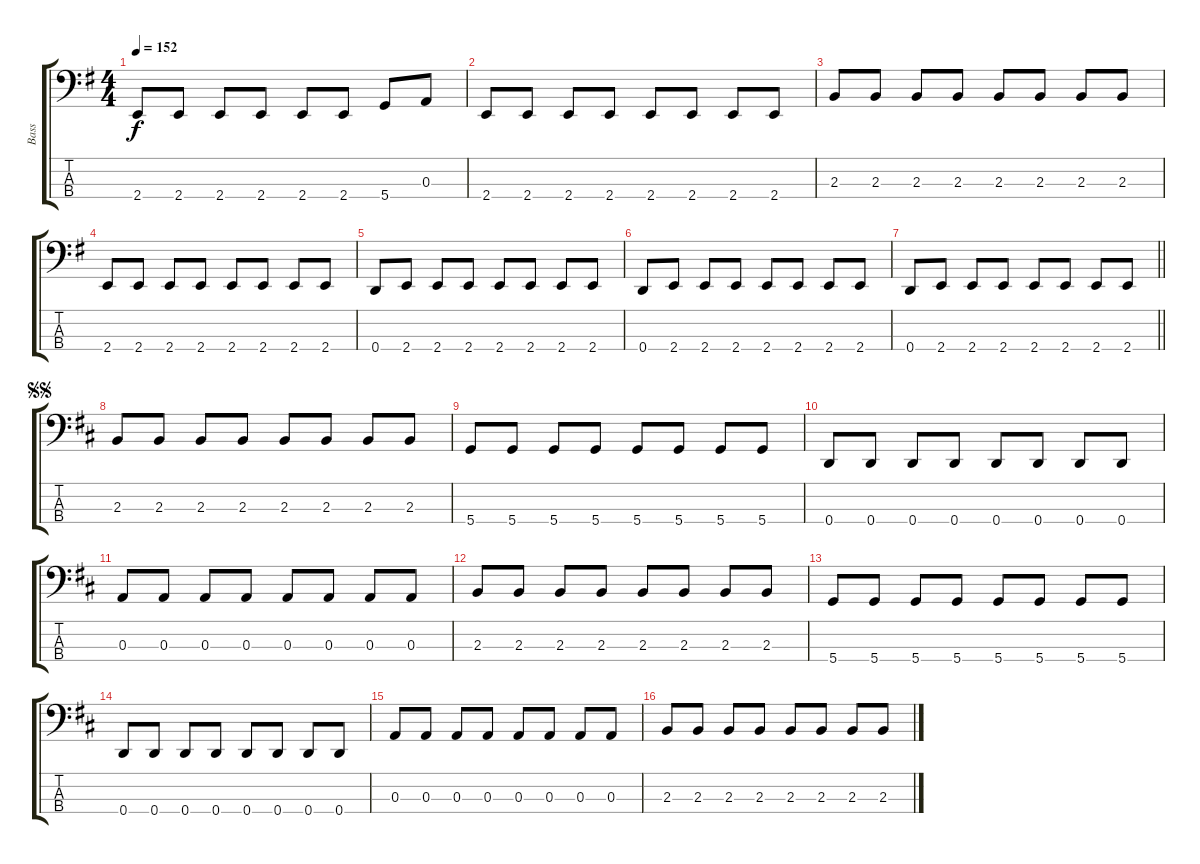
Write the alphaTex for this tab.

\track ("Bass" "Bass") {instrument electricbassfinger}
\staff {score tabs}
\tuning (G2 D2 A1 D1) {hide}
\ts (4 4)
\tempo 152
\clef f4
\ks g
2.4.8{dy f} 2.4.8 2.4.8 2.4.8 2.4.8 2.4.8 5.4.8 0.3.8 |
2.4.8 2.4.8 2.4.8 2.4.8 2.4.8 2.4.8 2.4.8 2.4.8 |
2.3.8 2.3.8 2.3.8 2.3.8 2.3.8 2.3.8 2.3.8 2.3.8 |
2.4.8 2.4.8 2.4.8 2.4.8 2.4.8 2.4.8 2.4.8 2.4.8 |
0.4.8 2.4.8 2.4.8 2.4.8 2.4.8 2.4.8 2.4.8 2.4.8 |
0.4.8 2.4.8 2.4.8 2.4.8 2.4.8 2.4.8 2.4.8 2.4.8 |
\barLineRight lightlight
0.4.8 2.4.8 2.4.8 2.4.8 2.4.8 2.4.8 2.4.8 2.4.8 |
\jump segnosegno
\ks d
2.3.8 2.3.8 2.3.8 2.3.8 2.3.8 2.3.8 2.3.8 2.3.8 |
5.4.8 5.4.8 5.4.8 5.4.8 5.4.8 5.4.8 5.4.8 5.4.8 |
0.4.8 0.4.8 0.4.8 0.4.8 0.4.8 0.4.8 0.4.8 0.4.8 |
0.3.8 0.3.8 0.3.8 0.3.8 0.3.8 0.3.8 0.3.8 0.3.8 |
2.3.8 2.3.8 2.3.8 2.3.8 2.3.8 2.3.8 2.3.8 2.3.8 |
5.4.8 5.4.8 5.4.8 5.4.8 5.4.8 5.4.8 5.4.8 5.4.8 |
0.4.8 0.4.8 0.4.8 0.4.8 0.4.8 0.4.8 0.4.8 0.4.8 |
0.3.8 0.3.8 0.3.8 0.3.8 0.3.8 0.3.8 0.3.8 0.3.8 |
2.3.8 2.3.8 2.3.8 2.3.8 2.3.8 2.3.8 2.3.8 2.3.8
